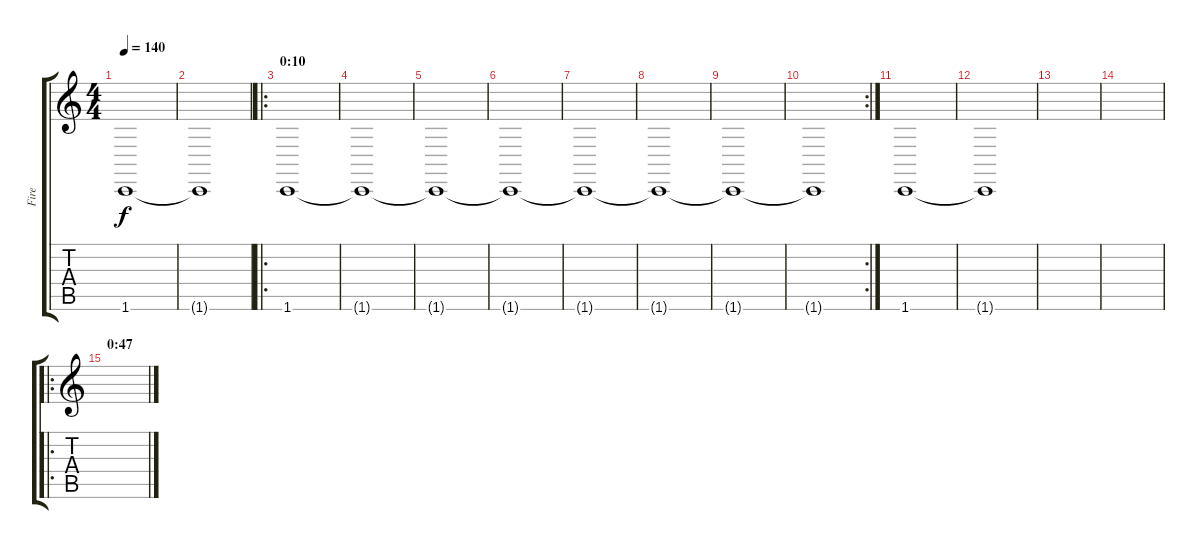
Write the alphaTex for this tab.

\track ("Fire" "Fire") {instrument applause}
\staff {score tabs}
\tuning (B3 Gb3 D3 A2 E2 B1) {hide}
\ts (4 4)
\tempo 140
\clef g2
\ks c
1.6.1{dy f instrument applause} |
1.6{t}.1 |
\ro
\section ("" "0:10")
1.6.1 |
1.6{t}.1 |
1.6{t}.1 |
1.6{t}.1 |
1.6{t}.1 |
1.6{t}.1 |
1.6{t}.1 |
\rc 2
1.6{t}.1 |
1.6.1{volume 0} |
1.6{t}.1 |
|
|
\ro
\section ("" "0:47")
